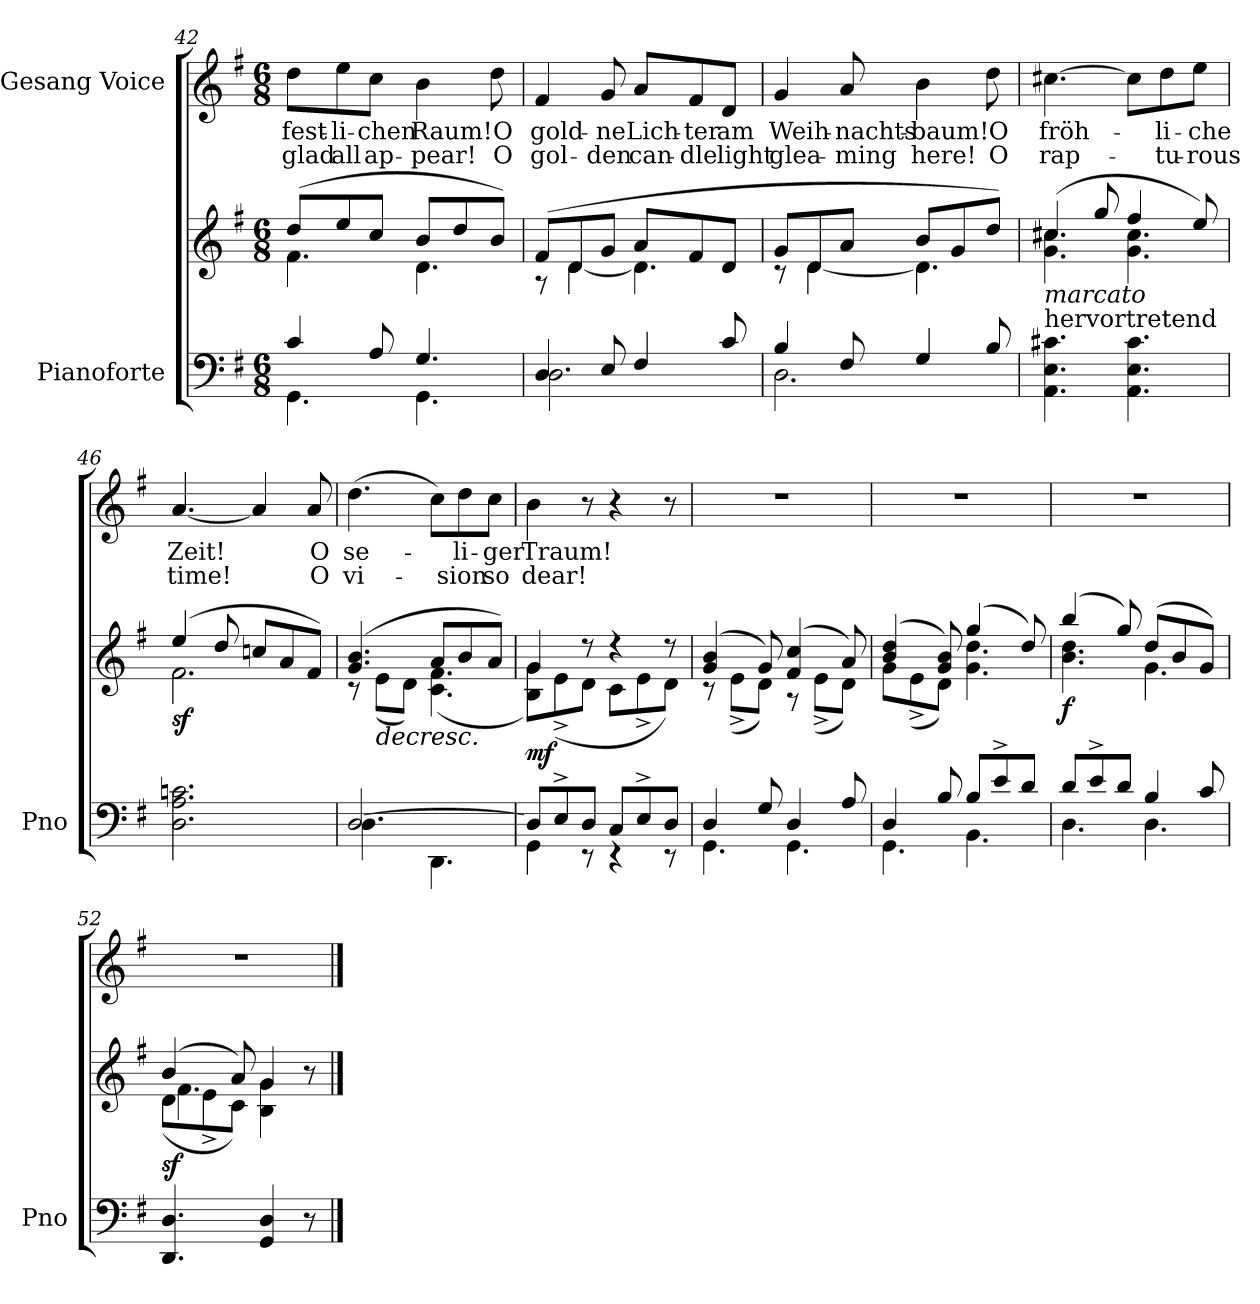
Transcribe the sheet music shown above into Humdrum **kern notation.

**kern	**kern	**dynam	**kern	**text	**text
*part2	*part2	*part2	*part1	*part1	*part1
*staff3	*staff2	*staff2/3	*staff1	*staff1	*staff1
*I"Pianoforte	*	*	*I"Gesang Voice	*	*
*I'Pno	*	*	*	*	*
*clefF4	*clefG2	*	*clefG2	*	*
*k[f#]	*k[f#]	*	*k[f#]	*	*
*M6/8	*M6/8	*	*M6/8	*	*
=42	=42	=42	=42	=42	=42
*^	*^	*	*	*	*
4c/	4.GG\	(8dd/L	4.f#\	.	8dd\L	fest-	glad
.	.	8ee/	.	.	8ee\	-li-	all
8A/	.	8cc/J	.	.	8cc\J	-chen	ap-
4.G/	4.GG\	8b/L	4.d\	.	4b\	Raum!	-pear!
.	.	8dd/	.	.	.	.	.
.	.	8b/J)	.	.	8dd\	O	O
=43	=43	=43	=43	=43	=43	=43	=43
4D/	2.D\	(8f#/L	8r	.	4f#/	gold-	gol-
.	.	8d/	[4d\	.	.	.	.
8E/	.	8g/J	.	.	8g/	-ne	-den
4F#/	.	8a/L	4.d\]	.	8a/L	Lich-	can-
.	.	8f#/	.	.	8f#/	-ter	-dle
8c/	.	8d/J	.	.	8d/J	am	light
=44	=44	=44	=44	=44	=44	=44	=44
4B/	2.D\	8g/L	8r	.	4g/	Weih-	glea-
.	.	8d/	[4d\	.	.	.	.
8F#/	.	8a/J	.	.	8a/	-nachts-	-ming
4G/	.	8b/L	4.d\]	.	4b\	-baum!	here!
.	.	8g/	.	.	.	.	.
8B/	.	8dd/J)	.	.	8dd\	O	O
*v	*v	*	*	*	*	*	*
=45	=45	=45	=45	=45	=45	=45
!LO:TX:a:t=hervortretend	!	!	!	!	!	!
!LO:TX:a:i:t=marcato	!	!	!	!	!	!
4.AA\ 4.E\ 4.c#X\	(4cc#X/	4.g\ 4.cc#\	.	[4.cc#X\	fröh-	rap-
.	8gg/	.	.	.	.	.
4.AA\ 4.E\ 4.c#\	4ff#/	4.g\ 4.cc#\	.	8cc#\L]	.	.
.	.	.	.	8dd\	-li-	-tu-
.	8ee/)	.	.	8ee\J	-che	-rous
=46	=46	=46	=46	=46	=46	=46
!	!	!	!LO:DY:b	!	!	!
2.D\ 2.A\ 2.cn\	(4ee/	2.f#\	sf	[4.a/	Zeit!	time!
.	8dd/	.	.	.	.	.
.	8ccn/L	.	.	4a/]	.	.
.	8a/	.	.	.	.	.
.	8f#/J)	.	.	8a/	O	O
=47	=47	=47	=47	=47	=47	=47
*^	*	*	*	*	*	*
[2.D/	4.D\	(4.g/ 4.b/	8r	.	(4.dd\	se-	vi-
!	!	!	!	!LO:HP:b	!	!	!
.	.	.	(8e\L	>	.	.	.
.	.	.	8d\J)	.	.	.	.
.	4.DD\	8a/L	(4.c\ 4.f#\	.	8cc\L)	.	.
.	.	8b/	.	.	8dd\	-li-	-sion
.	.	8a/J)	.	.	8cc\J	-ger	so
=48	=48	=48	=48	=48	=48	=48	=48
!	!	!	!	!LO:DY:b	!	!	!
8D/L]	4GG\	4g/	8B\ 8g\L)	mf	4b\	Traum!	dear!
8E^/	.	.	(>8e^\	.	.	.	.
8D/J	8r	8r	8d\J	.	8r	.	.
8C/L	4r	4r	8c\L	.	4r	.	.
8E^/	.	.	8e^\	.	.	.	.
8D/J	8r	8r	8d\J)	.	8r	.	.
=49	=49	=49	=49	=49	=49	=49	=49
4D/	4.GG\	(4g/ 4b/	8r	.	2.r	.	.
.	.	.	(<8e^\L	.	.	.	.
8G/	.	8g/)	8d\J)	.	.	.	.
4D/	4.GG\	(4f#/ 4cc/	8r	.	.	.	.
.	.	.	(8e^\L	.	.	.	.
8A/	.	8a/)	8d\J)	.	.	.	.
=50	=50	=50	=50	=50	=50	=50	=50
4D/	4.GG\	(4b/ 4dd/	8g\L	.	2.r	.	.
.	.	.	(8e^\	.	.	.	.
8B/	.	8g/ 8b/)	8d\J)	.	.	.	.
8B/L	4.BB\	(4gg/	4.g\ 4.dd\	.	.	.	.
8e^/	.	.	.	.	.	.	.
8d/J	.	8dd/)	.	]	.	.	.
=51	=51	=51	=51	=51	=51	=51	=51
!	!	!	!	!LO:DY:b	!	!	!
8d/L	4.D\	(4bb/	4.b\ 4.dd\	f	2.r	.	.
8e^/	.	.	.	.	.	.	.
8d/J	.	8gg/)	.	.	.	.	.
4B/	4.D\	(8dd/L	4.g\	.	.	.	.
.	.	8b/	.	.	.	.	.
8c/	.	8g/J)	.	.	.	.	.
*v	*v	*	*	*	*	*	*
=52	=52	=52	=52	=52	=52	=52
*	*	*^	*	*	*	*
!	!	!	!	!LO:DY:b	!	!	!
4.DD/ 4.D/	(4b/	(8d\L	4.f#\	sf	2.r	.	.
.	.	8e^\	.	.	.	.	.
.	8a/)	8c\J)	.	.	.	.	.
4GG/ 4D/	4g/	4B\ 4g\	4ryy	.	.	.	.
8r	8r	8ryy	8ryy	.	.	.	.
*	*v	*v	*v	*	*	*	*
==	==	==	==	==	==
*-	*-	*-	*-	*-	*-
